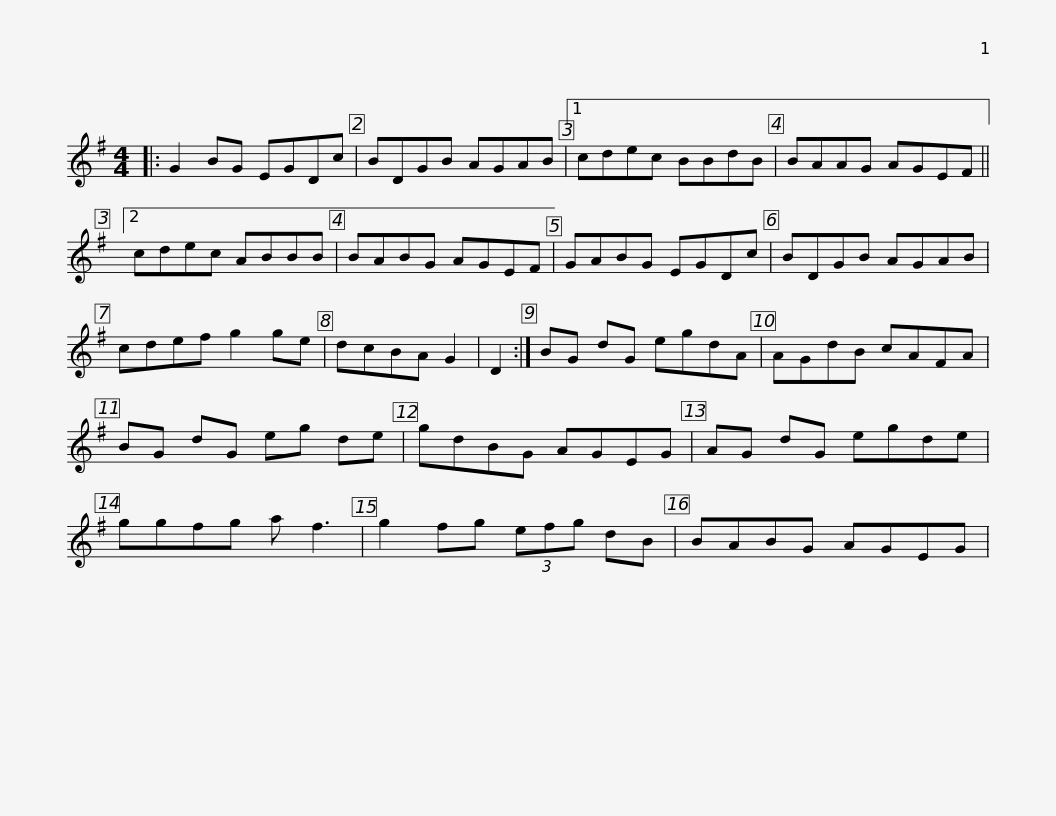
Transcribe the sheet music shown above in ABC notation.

X:1
L:1/8
M:4/4
I:linebreak $
K:G
V:1 treble
V:1
|: G2 BG EGDc | BDGB AGAB |1 cdec BBdB | BAAG AGEF ||2 cdec ABBB |$ %5
 BABG AGEF | GABG EGDc | BDGB AGAB | cdef g2 ge | dcBA G2 | %10
 D2 :| BG dG egdA |$ AGdB cAFA | BG dG eg de | gdBG AGEG | %15
 AG dG egde | ggfg a f3 | g2 fg (3efg dB |$ BABG AGEG | %19
